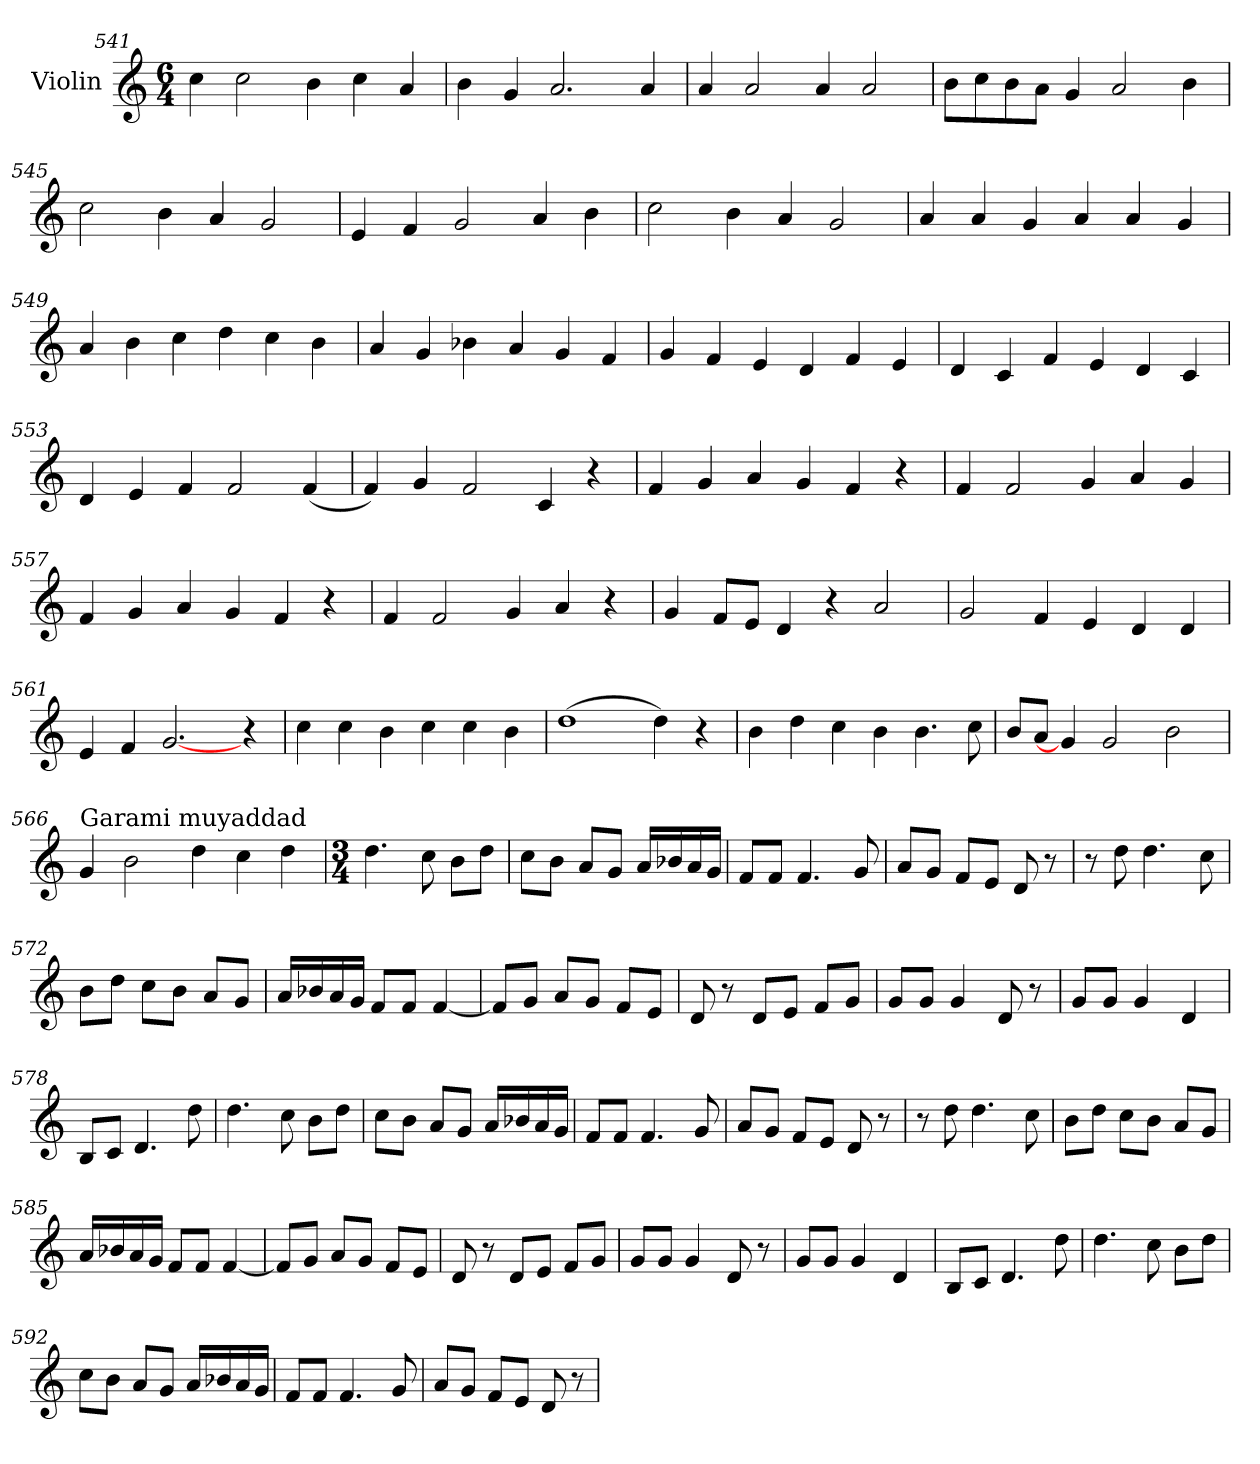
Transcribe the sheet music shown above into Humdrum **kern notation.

**kern
*part1
*staff1
*I"Violin
*clefG2
*k[]
*C:
*M6/4
=541
4cc\
2cc\
4b\
4cc\
4a/
=542
4b\
4g/
2.a/
4a/
!!LO:PB:g=z
=543
4a/
2a/
4a/
2a/
!!LO:PB:g=z
=544
8b\L
8cc\
8b\
8a\J
4g/
2a/
4b\
=545
2cc\
4b\
4a/
2g/
=546
4e/
4f/
2g/
4a/
4b\
!!LO:PB:g=z
=547
2cc\
4b\
4a/
2g/
!!LO:PB:g=z
=548
4a/
4a/
4g/
4a/
4a/
4g/
=549
4a/
4b\
4cc\
4dd\
4cc\
4b\
=550
4a/
4g/
4b-X\
4a/
4g/
4f/
!!LO:PB:g=z
=551
4g/
4f/
4e/
4d/
4f/
4e/
!!LO:PB:g=z
=552
4d/
4c/
4f/
4e/
4d/
4c/
=553
4d/
4e/
4f/
2f/
(4f/
=554
4f/)
4g/
2f/
4c/
4r
!!LO:PB:g=z
=555
4f/
4g/
4a/
4g/
4f/
4r
!!LO:PB:g=z
=556
4f/
2f/
4g/
4a/
4g/
=557
4f/
4g/
4a/
4g/
4f/
4r
=558
4f/
2f/
4g/
4a/
4r
=559
4g/
8f/L
8e/J
4d/
4r
2a/
!!LO:PB:g=z
=560
2g/
4f/
4e/
4d/
4d/
=561
4e/
4f/
[2.g/
4r
=562
4cc\
4cc\
4b\
4cc\
4cc\
4b\
!!LO:PB:g=z
=563
(1dd
4dd\)
4r
!!LO:PB:g=z
=564
4b\
4dd\
4cc\
4b\
4.b\
8cc\
=565
8b/L
8a/J
4g/]
2g/
2b\
=566
!LO:TX:a:t=Garami muyaddad
4g/
2b\
4dd\
4cc\
4dd\
!!LO:PB:g=z
=567
*M3/4
*MM60
4.dd\
8cc\
8b\L
8dd\J
!!LO:PB:g=z
=568
8cc\L
8b\J
8a/L
8g/J
16a/LL
16b-X/
16a/
16g/JJ
=569
8f/L
8f/J
4.f/
8g/
=570
8a/L
8g/J
8f/L
8e/J
8d/
8r
=571
8r
8dd\
4.dd\
8cc\
=572
8b\L
8dd\J
8cc\L
8b\J
8a/L
8g/J
!!LO:PB:g=z
=573
16a/LL
16b-X/
16a/
16g/JJ
8f/L
8f/J
[4f/
!!LO:PB:g=z
=574
8f/L]
8g/J
8a/L
8g/J
8f/L
8e/J
=575
8d/
8r
8d/L
8e/J
8f/L
8g/J
=576
8g/L
8g/J
4g/
8d/
8r
=577
8g/L
8g/J
4g/
4d/
=578
8B/L
8c/J
4.d/
8dd\
!!LO:PB:g=z
=579
4.dd\
8cc\
8b\L
8dd\J
!!LO:PB:g=z
=580
8cc\L
8b\J
8a/L
8g/J
16a/LL
16b-X/
16a/
16g/JJ
=581
8f/L
8f/J
4.f/
8g/
=582
8a/L
8g/J
8f/L
8e/J
8d/
8r
=583
8r
8dd\
4.dd\
8cc\
=584
8b\L
8dd\J
8cc\L
8b\J
8a/L
8g/J
!!LO:PB:g=z
=585
16a/LL
16b-X/
16a/
16g/JJ
8f/L
8f/J
[4f/
!!LO:PB:g=z
=586
8f/L]
8g/J
8a/L
8g/J
8f/L
8e/J
=587
8d/
8r
8d/L
8e/J
8f/L
8g/J
=588
8g/L
8g/J
4g/
8d/
8r
=589
8g/L
8g/J
4g/
4d/
=590
8B/L
8c/J
4.d/
8dd\
!!LO:PB:g=z
=591
4.dd\
8cc\
8b\L
8dd\J
!!LO:PB:g=z
=592
8cc\L
8b\J
8a/L
8g/J
16a/LL
16b-X/
16a/
16g/JJ
=593
8f/L
8f/J
4.f/
8g/
=594
8a/L
8g/J
8f/L
8e/J
8d/
8r
=
*-
